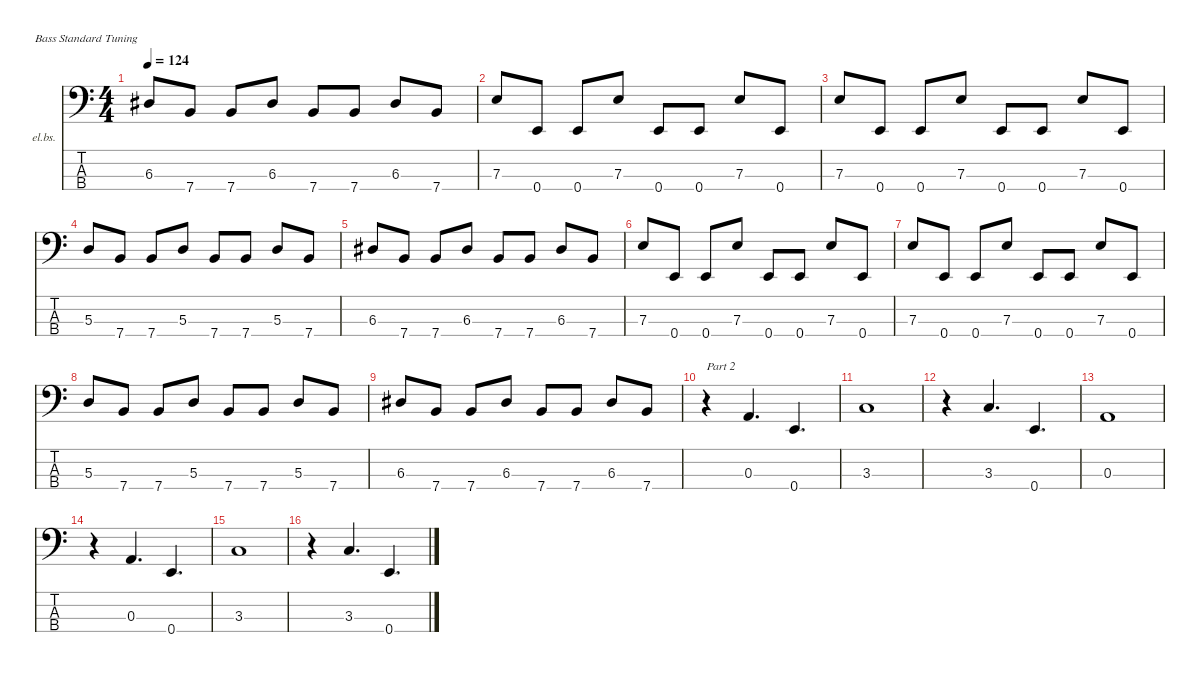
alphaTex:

\defaultSystemsLayout 4
\hideDynamics
\bracketExtendMode nobrackets
\firstSystemTrackNameOrientation horizontal
\otherSystemsTrackNameOrientation horizontal
\track ("Bass" "el.bs.") {instrument electricbasspick}
\staff {score tabs}
\tuning (G2 D2 A1 E1)
\ts (4 4)
\tempo 124
\clef f4
\ks c
6.3{acc #}.8{dy ff} 7.4.8{dy f} 7.4.8 6.3{acc #}.8{dy ff} 7.4.8{dy f} 7.4.8 6.3{acc #}.8{dy ff} 7.4.8{dy f} |
7.3.8{dy ff} 0.4.8{dy f} 0.4.8 7.3.8{dy ff} 0.4.8{dy f} 0.4.8 7.3.8{dy ff} 0.4.8{dy f} |
7.3.8{dy ff} 0.4.8{dy f} 0.4.8 7.3.8{dy ff} 0.4.8{dy f} 0.4.8 7.3.8{dy ff} 0.4.8{dy f} |
5.3.8{dy ff} 7.4.8{dy f} 7.4.8 5.3.8{dy ff} 7.4.8{dy f} 7.4.8 5.3.8{dy ff} 7.4.8{dy f} |
6.3{acc #}.8{dy ff} 7.4.8{dy f} 7.4.8 6.3{acc #}.8{dy ff} 7.4.8{dy f} 7.4.8 6.3{acc #}.8{dy ff} 7.4.8{dy f} |
7.3.8{dy ff} 0.4.8{dy f} 0.4.8 7.3.8{dy ff} 0.4.8{dy f} 0.4.8 7.3.8{dy ff} 0.4.8{dy f} |
7.3.8{dy ff} 0.4.8{dy f} 0.4.8 7.3.8{dy ff} 0.4.8{dy f} 0.4.8 7.3.8{dy ff} 0.4.8{dy f} |
5.3.8{dy ff} 7.4.8{dy f} 7.4.8 5.3.8{dy ff} 7.4.8{dy f} 7.4.8 5.3.8{dy ff} 7.4.8{dy f} |
6.3{acc #}.8{dy ff} 7.4.8{dy f} 7.4.8 6.3{acc #}.8{dy ff} 7.4.8{dy f} 7.4.8 6.3{acc #}.8{dy ff} 7.4.8{dy f} |
r.4{txt "Part 2"} 0.3.4{d} 0.4.4{d} |
3.3.1 |
r.4 3.3.4{d} 0.4.4{d} |
0.3.1 |
r.4 0.3.4{d} 0.4.4{d} |
3.3.1 |
r.4 3.3.4{d} 0.4.4{d}
